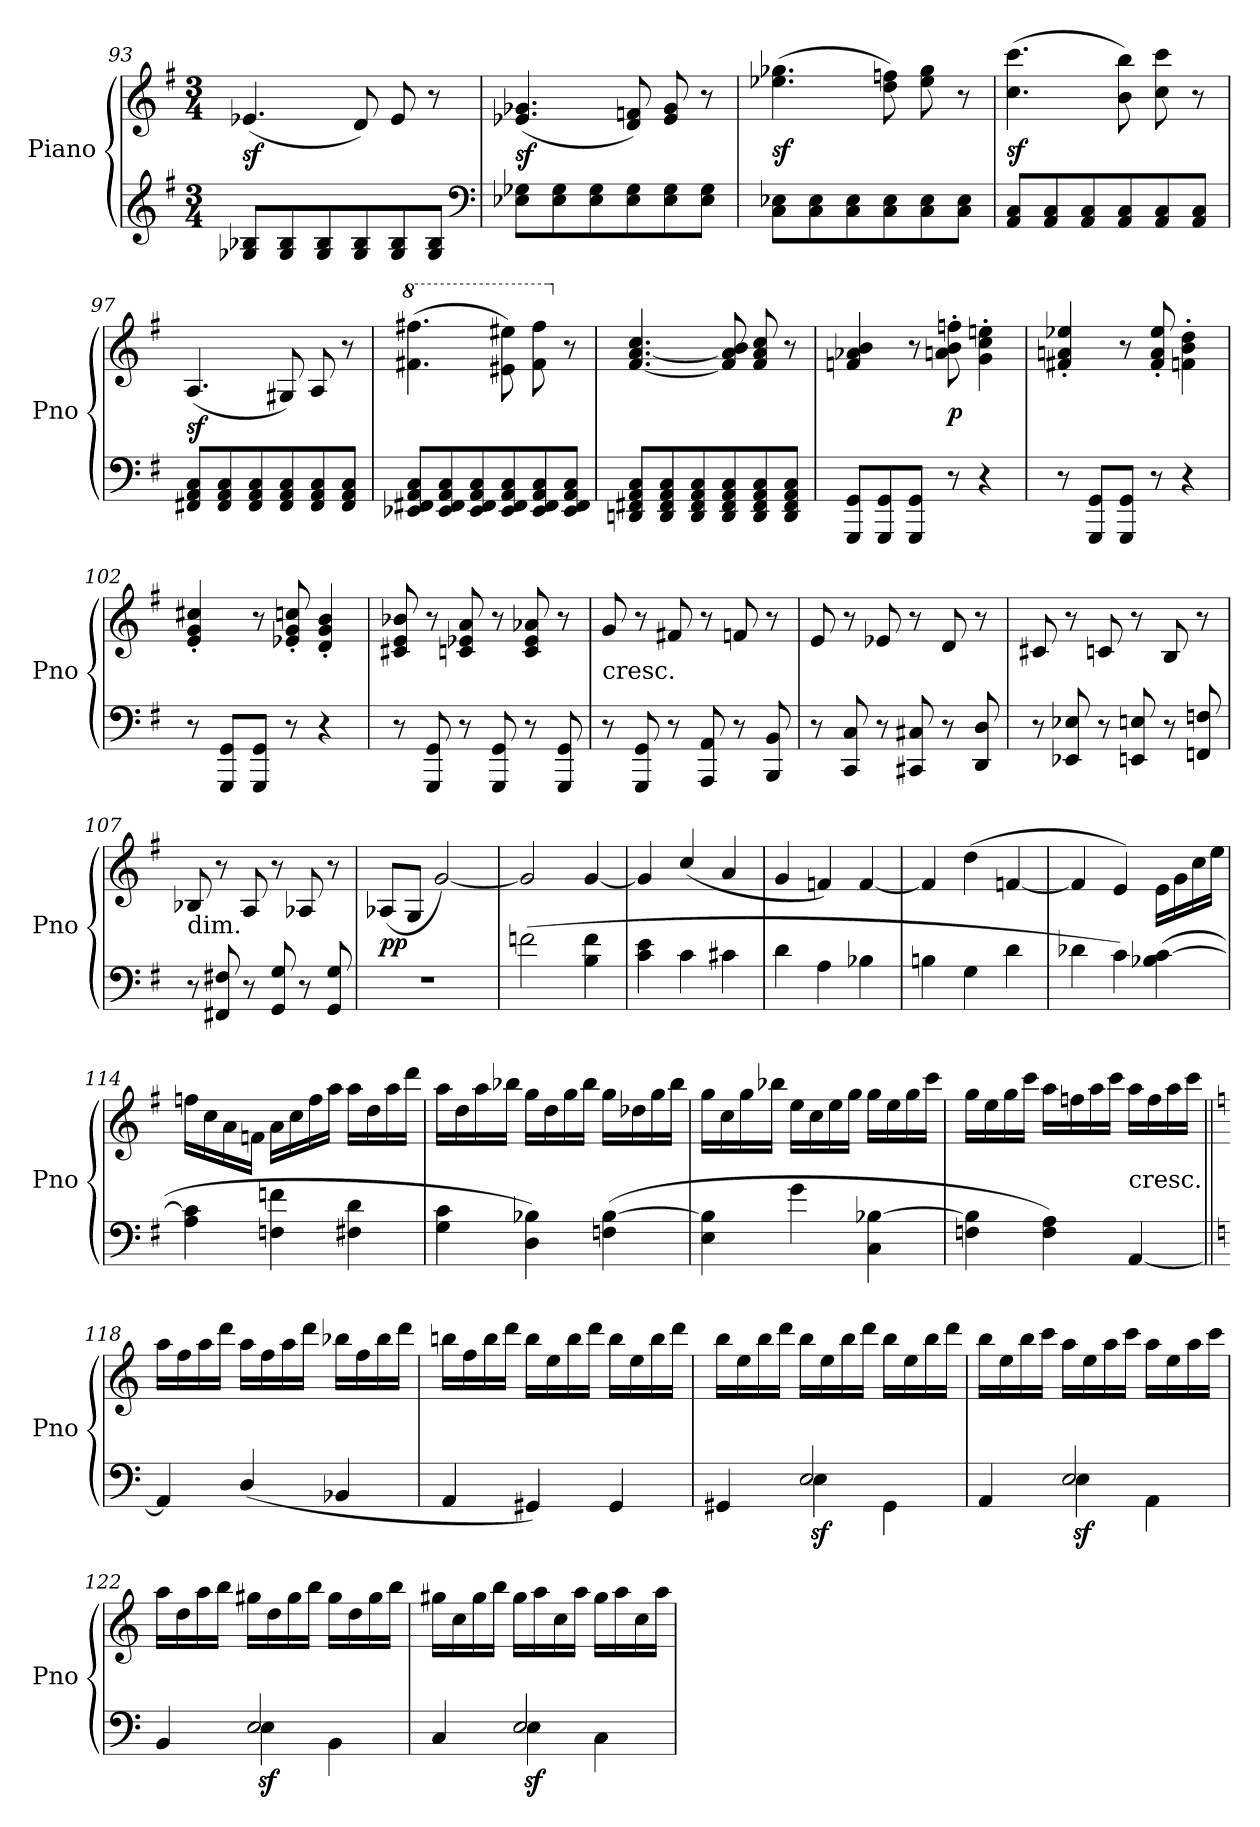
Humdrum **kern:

**kern	**kern	**dynam
*part1	*part1	*part1
*staff2	*staff1	*staff1/2
*I"Piano	*	*
*I'Pno	*	*
*clefG2	*clefG2	*
*k[f#]	*k[f#]	*
*e:	*e:	*
*M3/4	*M3/4	*
=93	=93	=93
8G-X 8B-XL	(4.e-X	sf
8G- 8B-	.	.
8G- 8B-	.	.
8G- 8B-	8d)	.
8G- 8B-	8e-	.
8G- 8B-J	8r	.
*clefF4	*	*
=94	=94	=94
8E-X 8G-XL	(4.e-X 4.g-X	sf
8E- 8G-	.	.
8E- 8G-	.	.
8E- 8G-	8d 8fn)	.
8E- 8G-	8e- 8g-	.
8E- 8G-J	8r	.
=95	=95	=95
8C 8E-XL	(4.ee-X 4.gg-X	sf
8C 8E-	.	.
8C 8E-	.	.
8C 8E-	8dd 8ffn)	.
8C 8E-	8ee- 8gg-	.
8C 8E-J	8r	.
=96	=96	=96
8AA 8CL	(4.cc 4.ccc	sf
8AA 8C	.	.
8AA 8C	.	.
8AA 8C	8b 8bb)	.
8AA 8C	8cc 8ccc	.
8AA 8CJ	8r	.
=97	=97	=97
8FF#X 8AA 8CL	(4.A	sf
8FF# 8AA 8C	.	.
8FF# 8AA 8C	.	.
8FF# 8AA 8C	8G#X)	.
8FF# 8AA 8C	8A	.
8FF# 8AA 8CJ	8r	.
=98	=98	=98
*	*8va	*
8EE-X 8FF#X 8AA 8CL	(4.ff#X 4.fff#X	.
8EE- 8FF# 8AA 8C	.	.
8EE- 8FF# 8AA 8C	.	.
8EE- 8FF# 8AA 8C	8ee#X\ 8eee#X\)	.
8EE- 8FF# 8AA 8C	8ff# 8fff#	.
*	*X8va	*
8EE- 8FF# 8AA 8CJ	8r	.
=99	=99	=99
8DDn 8FF#X 8AA 8CL	[4.f# [4.a 4.cc	.
8DD 8FF# 8AA 8C	.	.
8DD 8FF# 8AA 8C	.	.
8DD 8FF# 8AA 8C	8f#] 8a] 8b	.
8DD 8FF# 8AA 8C	8f# 8a 8cc	.
8DD 8FF# 8AA 8CJ	8r	.
=100	=100	=100
8GGG 8GGL	4fn 4a-X 4b	.
8GGG 8GG	.	.
8GGG 8GGJ	8r	.
8r	8an' 8b' 8ffn'	p
4r	4g' 4cc' 4een'	.
=101	=101	=101
8r	4f#X' 4an' 4ee-X'	.
8GGG 8GGL	.	.
8GGG 8GGJ	8r	.
8r	8f#' 8a' 8ee-'	.
4r	4fn'\ 4b'\ 4dd'\	.
=102	=102	=102
8r	4e' 4g' 4cc#X'	.
8GGG 8GGL	.	.
8GGG 8GGJ	8r	.
8r	8e-X' 8g' 8ccn'	.
4r	4d' 4g' 4b'	.
=103	=103	=103
8r	8c#X 8e 8b-X	.
8GGG 8GG	8r	.
8r	8cn 8e-X 8a	.
8GGG 8GG	8r	.
8r	8c 8e- 8a-X	.
8GGG 8GG	8r	.
=104	=104	=104
!	!LO:TX:c:t=cresc.	!
8r	8g	.
8GGG 8GG	8r	.
8r	8f#X	.
8AAA 8AA	8r	.
8r	8fn	.
8BBB 8BB	8r	.
=105	=105	=105
8r	8e	.
8CC 8C	8r	.
8r	8e-X	.
8CC#X 8C#X	8r	.
8r	8d	.
8DD 8D	8r	.
=106	=106	=106
8r	8c#X	.
8EE-X 8E-X	8r	.
8r	8cn	.
8EEn 8En	8r	.
8r	8B	.
8FFn 8Fn	8r	.
=107	=107	=107
!	!LO:TX:c:t=dim.	!
8r	8B-X	.
8FF#X 8F#X	8r	.
8r	8A	.
8GG 8G	8r	.
8r	8A-X	.
8GG 8G	8r	.
=108	=108	=108
2.r	(8A-XL	pp
.	8GJ	.
.	[2g)	.
=109	=109	=109
(2fn	2g]	.
4B 4f	[4g	.
=110	=110	=110
4c 4e	4g]	.
4c	(4cc/	.
4c#X	4a	.
=111	=111	=111
4d	4g	.
4A	4fn)	.
4B-X	[4f	.
=112	=112	=112
4Bn	4f]	.
4G	(4dd	.
4d	[4fn	.
=113	=113	=113
4d-X	4f]	.
4c)	4e)	.
(4B-X [4c	16e\LL	.
.	16g\	.
.	16cc\	.
.	16ee\JJ	.
=114	=114	=114
4A 4c]	16ffnLL	.
.	16cc	.
.	16a	.
.	16fnJJ	.
4Fn 4fn	16aLL	.
.	16cc	.
.	16ff	.
.	16aaJJ	.
4F#X 4d	16aaLL	.
.	16dd	.
.	16aa	.
.	16dddJJ	.
=115	=115	=115
4G 4c	16aaLL	.
.	16dd	.
.	16aa	.
.	16bb-XJJ	.
4D 4B-X)	16ggLL	.
.	16dd	.
.	16gg	.
.	16bb-JJ	.
(4Fn [4B-	16ggLL	.
.	16dd-X	.
.	16gg	.
.	16bb-JJ	.
=116	=116	=116
4E 4B-]	16ggLL	.
.	16cc	.
.	16gg	.
.	16bb-XJJ	.
4g	16eeLL	.
.	16cc	.
.	16ee	.
.	16ggJJ	.
4C [4B-X	16ggLL	.
.	16ee	.
.	16gg	.
.	16cccJJ	.
=117	=117	=117
4Fn 4B-]	16ggLL	.
.	16ee	.
.	16gg	.
.	16cccJJ	.
4F 4A)	16aaLL	.
.	16ffn	.
.	16aa	.
.	16cccJJ	.
!	!LO:TX:c:t=cresc.	!
[4AA	16aaLL	.
.	16ff	.
.	16aa	.
.	16cccJJ	.
=118||	=118||	=118||
*k[]	*k[]	*
4AA]	16aaLL	.
.	16ff	.
.	16aa	.
.	16dddJJ	.
(4D/	16aaLL	.
.	16ff	.
.	16aa	.
.	16dddJJ	.
4BB-X	16bb-XLL	.
.	16ff	.
.	16bb-	.
.	16dddJJ	.
=119	=119	=119
4AA	16bbnLL	.
.	16ff	.
.	16bb	.
.	16dddJJ	.
4GG#X)	16bbLL	.
.	16ee	.
.	16bb	.
.	16dddJJ	.
4GG#	16bbLL	.
.	16ee	.
.	16bb	.
.	16dddJJ	.
=120	=120	=120
*^	*	*
4ryy	4GG#X	16bbLL	.
.	.	16ee	.
.	.	16bb	.
.	.	16dddJJ	.
2E	4Ez<	16bbLL	.
.	.	16ee	.
.	.	16bb	.
.	.	16dddJJ	.
.	4GG#	16bbLL	.
.	.	16ee	.
.	.	16bb	.
.	.	16dddJJ	.
=121	=121	=121	=121
4ryy	4AA	16bbLL	.
.	.	16ee	.
.	.	16bb	.
.	.	16cccJJ	.
2E	4Ez<	16aaLL	.
.	.	16ee	.
.	.	16aa	.
.	.	16cccJJ	.
.	4AA	16aaLL	.
.	.	16ee	.
.	.	16aa	.
.	.	16cccJJ	.
=122	=122	=122	=122
4ryy	4BB	16aaLL	.
.	.	16dd	.
.	.	16aa	.
.	.	16bbJJ	.
2E	4Ez<	16gg#XLL	.
.	.	16dd	.
.	.	16gg#	.
.	.	16bbJJ	.
.	4BB	16gg#LL	.
.	.	16dd	.
.	.	16gg#	.
.	.	16bbJJ	.
=123	=123	=123	=123
4ryy	4C	16gg#XLL	.
.	.	16cc	.
.	.	16gg#	.
.	.	16bbJJ	.
2E	4Ez<	16gg#LL	.
.	.	16aa	.
.	.	16cc	.
.	.	16aaJJ	.
.	4C	16gg#LL	.
.	.	16aa	.
.	.	16cc	.
.	.	16aaJJ	.
*v	*v	*	*
=	=	=
*-	*-	*-
